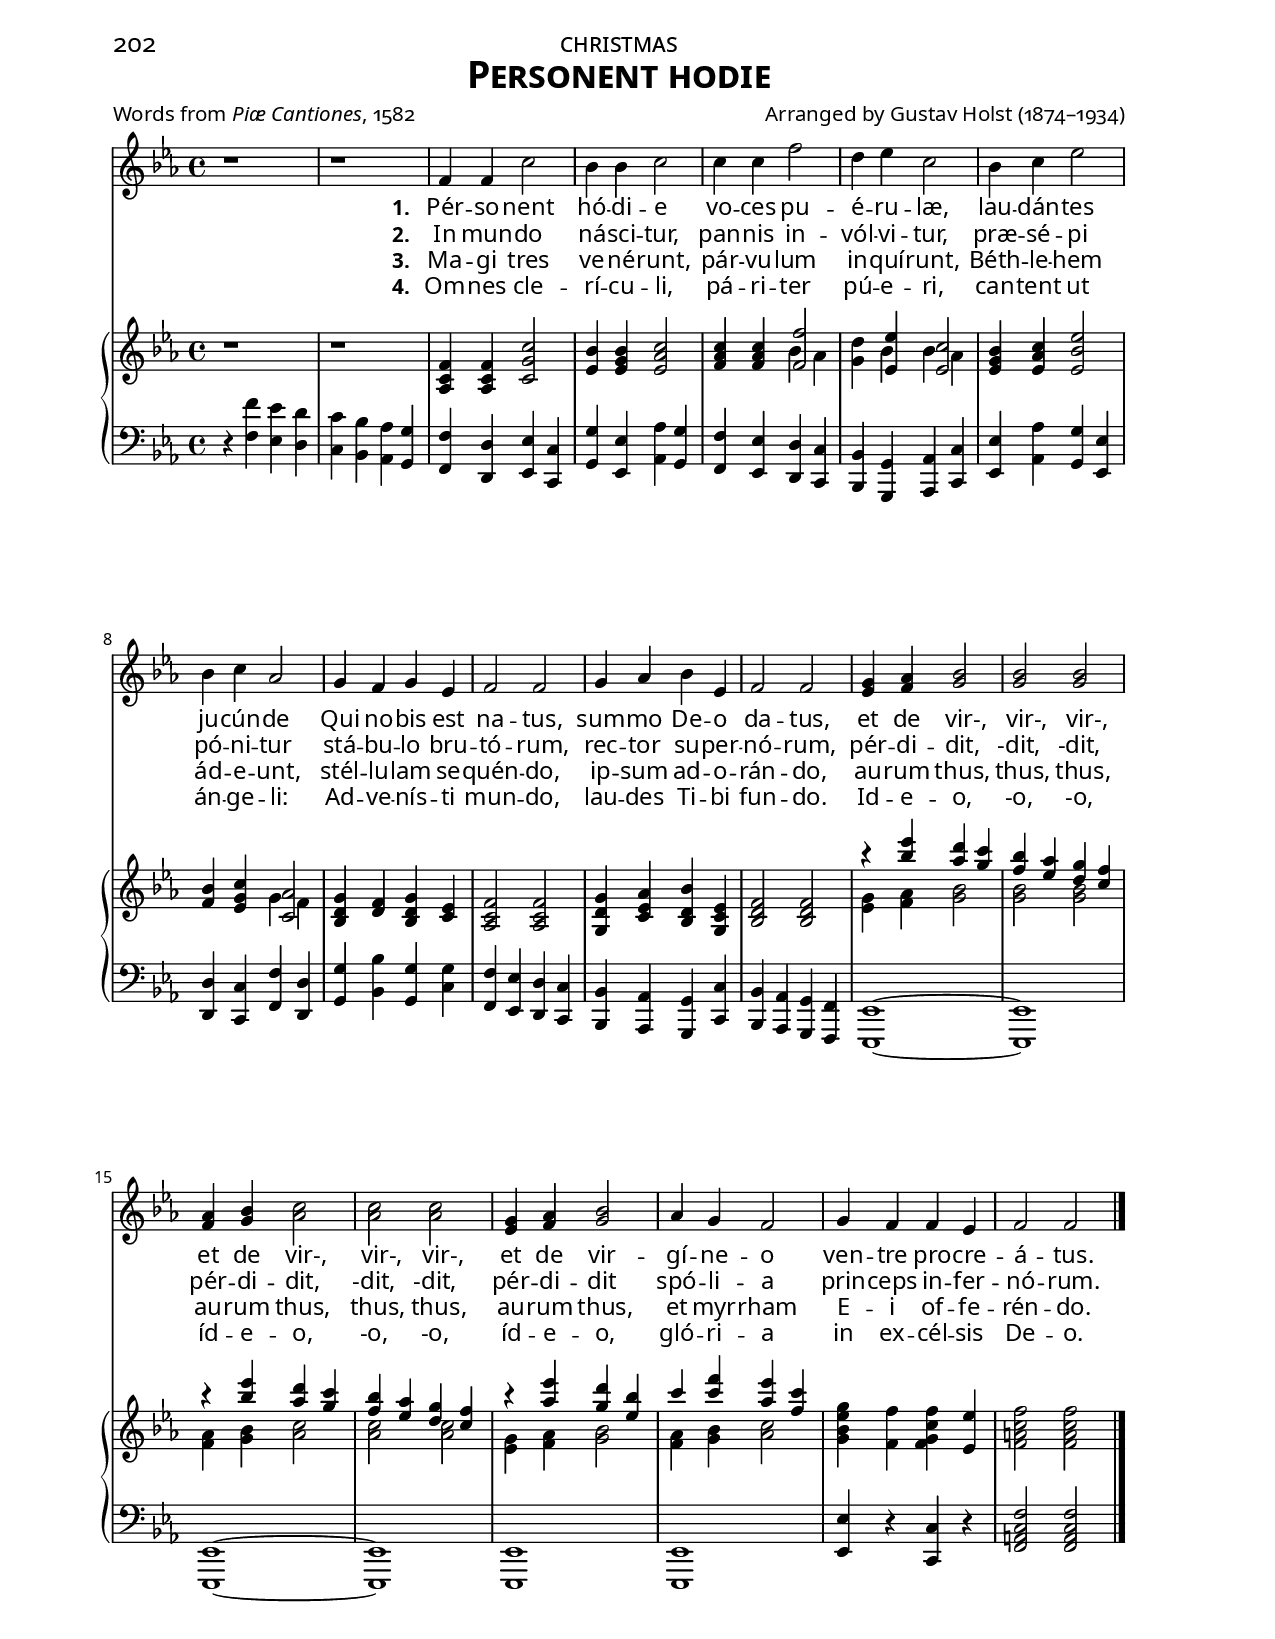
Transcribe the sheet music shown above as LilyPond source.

\version "2.14.2"
\include "util.ly"
\header {
  title = \markup{\override #'(font-name . "Garamond Premier Pro Semibold"){ \abs-fontsize #18 \smallCapsOldStyle"Personent hodie"}}
  poet = \markup \concat{"Words from " \italic "Piæ Cantiones" \oldStyleNum", 1582"}
  composer = \markup\oldStyleNum"Arranged by Gustav Holst (1874–1934)"
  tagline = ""
}
\paper {
  %print-all-headers = ##t
  paper-height = 11\in
  paper-width = 8.5\in
  indent = 0\in
  %system-system-spacing = #'((basic-distance . 10) (padding . 0))
  %system-system-spacing =
  %  #'((basic-distance . 0)
  %     (minimum-distance . 0)
  %     (padding . -0.35)
  %     (stretchability . 100))
  ragged-last-bottom = ##f
  ragged-bottom = ##f
  two-sided = ##t
  inner-margin = 1\in
  outer-margin = 0.75\in
  top-margin = 0.26\in
  bottom-margin = 0.25\in
  first-page-number = #202
  print-first-page-number = ##t
  headerLine = \markup{\override #'(font-name . "Garamond Premier Pro") \smallCapsOldStyle"christmas"}
  oddHeaderMarkup = \markup\fill-line{
     \override #'(font-name . "Garamond Premier Pro")\abs-fontsize #12.5
     \combine 
        \fill-line{"" \on-the-fly #print-page-number-check-first
        \oldStylePageNum""
        }
        \fill-line{\headerLine}
  }
  evenHeaderMarkup = \markup {
     \override #'(font-name . "Garamond Premier Pro")\abs-fontsize #12.5
     \combine
        \on-the-fly #print-page-number-check-first
        \oldStylePageNum""
        \fill-line{\headerLine}
  }
}
#(set-global-staff-size 18) \paper{ #(define fonts (make-pango-font-tree "Garamond Premier Pro" "Garamond Premier Pro" "Garamond Premier Pro" (/ 18 20))) }
global = {
  \key ees \major
  \time 4/4
  \autoBeamOff
}

sopMusic = \relative c' {
  b'1\rest |
  b1\rest |
  \oneVoice
  f4 f c'2 |
  bes4 bes c2 |
  c4 c f2 |
  d4 ees c2 |
  
  bes4 c ees2 |
  bes4 c aes2 |
  g4 f g ees |
  f2 f |
  g4 aes bes ees, |
  f2 f |
  <ees g>4 <f aes> <bes g>2 |
  
  <bes g> <bes g> |
  <aes f>4 <bes g> <c aes>2 |
  <c aes> <c aes> |
  <g ees>4 <aes f> <bes g>2 |
  aes4 g f2 |
  g4 f f ees |
  f2 f \bar "|."
}
sopWords = \lyricmode {
  
}

altoMusic = \relative c' {
  
}
altoWords = \lyricmode {
  \set stanza = #"1. "
  Pér -- so -- nent hó -- di -- e
  vo -- ces pu -- é -- ru -- læ,
  lau -- dán -- tes ju -- cún -- de
  Qui no -- bis est na -- tus,
  sum -- mo De -- o da -- tus,
  et de vir-, vir-, vir-,
  et de vir-, vir-, vir-,
  et de vir -- gí -- ne -- o
  ven -- tre pro -- cre -- á -- tus.
}
altoWordsII = \lyricmode {
%\markup\italic
  \set stanza = #"2. "
  In mun -- do ná -- sci -- tur,
  pan -- nis in -- vól -- vi -- tur,
  præ -- sé -- pi pó -- ni -- tur
  stá -- bu -- lo bru -- tó -- rum,
  rec -- tor su -- per -- nó -- rum,
  pér -- di -- dit, -dit, -dit,
  pér -- di -- dit, -dit, -dit,
  pér -- di -- dit spó -- li -- a
  prin -- ceps in -- fer -- nó -- rum.
}
altoWordsIII = \lyricmode {
  \set stanza = #"3. "
  Ma -- gi tres ve -- né -- runt,
  pár -- vu -- lum in -- quí -- runt,
  Béth -- le -- hem ád -- e -- unt,
  stél -- lu -- lam se -- quén -- do,
  ip -- sum ad -- o -- rán -- do,
  au -- rum thus, thus, thus,
  au -- rum thus, thus, thus,
  au -- rum thus, et myr -- rham
  E -- i of -- fe -- rén -- do.
}
altoWordsIV = \lyricmode {
  \set stanza = #"4. "
  Om -- nes cle -- rí -- cu -- li,
  pá -- ri -- ter pú -- e -- ri,
  can -- tent ut án -- ge -- li:
  Ad -- ve -- nís -- ti mun -- do,
  lau -- des Ti -- bi fun -- do.
  Id -- e -- o, -o, -o,
  íd -- e -- o, -o, -o,
  íd -- e -- o, gló -- ri -- a
  in ex -- cél -- sis De -- o.
}
altoWordsV = \lyricmode {
  \set stanza = #"5. "
  \set ignoreMelismata = ##t
}
altoWordsVI = \lyricmode {
  \set stanza = #"6. "
  \set ignoreMelismata = ##t
}
tenorMusic = \relative c' {
  
}
tenorWords = \lyricmode {

}

bassMusic = \relative c {
 
}
bassWords = \lyricmode {

}

pianoRH = \relative c' {
  r1 |
  r1 |
  <f c aes>4 q <c g' c>2 |
  <ees bes'>4 <ees g bes> <ees aes c>2 |
  <f aes c>4 q << <f f'>2 \\ {bes4 aes} >> |
  <g d'>4 << {<ees ees'> <ees c'>2} \\ {bes'4 bes aes} >> |
  
  <ees g bes>4 <ees aes c> <ees bes' ees>2 |
  <f bes>4 <ees g c> << <c aes'>2 \\ {g'4 f} >> |
  <g d bes>4 <f d> <g d bes> <ees c> |
  <f c aes>2 q |
  <g d g,>4 <aes ees c> <bes d, bes> <ees, c g> |
  <f d bes>2 q |
  << {b'4\rest <bes ees> <aes d> <g c>} \\ {<g, ees>4 <aes f> <bes g>2} >> |
  
  <<
    {
      <f' bes>4 <ees aes> <d g> <c f> |
      b'4\rest <bes ees> <aes d> <g c> |
      <f bes>4 <ees aes> <d g> <c f> |
      b'4\rest <aes ees'> <g d'> <ees bes'> |
      c'4 <c f> <aes ees'> <f c'> |
    } \\
    {
      <g, bes>2 q|
      <f aes>4 <g bes> <aes c>2 |
      q q |
      <g ees>4 <aes f> <bes g>2 |
      <aes f>4 <bes g> <c aes>2 |
    }
  >>
  <g bes ees g>4 <f f'> <f g c f> <ees ees'> |
  <f a c f>2 q \bar "||"
}
pianoLH = \relative c' {
  r4 <f f,> <ees ees,> <d d,> |
  <c c,> <bes bes,> <aes aes,> <g g,> |
  <f f,> <d d,> <ees ees,> <c c,> |
  <g g'> <ees ees'> <aes aes'> <g g'> |
  <f f'> <ees ees'> <d d'> <c c'> |
  <bes bes'> <g g'> <aes aes'> <c c'> |
  
  <ees ees'> <aes aes'> <g g'> <ees ees'> |
  <d d'> <c c'> <f f'> <d d'> |
  <g g'> <bes bes'> <g g'> <c g'> |
  <f f,> <ees ees,> <d d,> <c c,> |
  <bes bes,> <aes aes,> <g g,> <c c,> |
  <bes bes,> <aes aes,> <g g,> <f f,> |
  <ees ees,>1~ |
  
  q |
  q~ |
  q |
  q |
  q |
  <ees ees'>4 r <c c'> r |
  <f a c f>2 q \bar "|."
}

\score {
  <<
   \new ChoirStaff <<
    \new Staff = women <<
      \new Voice = "sopranos" { \voiceOne << \global \sopMusic >> }
      \new Voice = "altos" { \voiceTwo << \global \altoMusic >> }
    >>
    \new Lyrics \with { alignAboveContext = #"women" \override VerticalAxisGroup #'nonstaff-relatedstaff-spacing = #'((basic-distance . 1))} \lyricsto "sopranos" \sopWords
    \new Lyrics = "altosVI"  \with { alignBelowContext = #"women" } \lyricsto "sopranos" \altoWordsVI
    \new Lyrics = "altosV"  \with { alignBelowContext = #"women" } \lyricsto "sopranos" \altoWordsV
    \new Lyrics = "altosIV"  \with { alignBelowContext = #"women" } \lyricsto "sopranos" \altoWordsIV
    \new Lyrics = "altosIII"  \with { alignBelowContext = #"women" } \lyricsto "sopranos" \altoWordsIII
    \new Lyrics = "altosII"  \with { alignBelowContext = #"women" } \lyricsto "sopranos" \altoWordsII
    \new Lyrics = "altos"  \with { alignBelowContext = #"women" } \lyricsto "sopranos" \altoWords
  >>
    \new PianoStaff << \new Staff { \new Voice { \global \pianoRH } } \new Staff { \clef "bass" \global \pianoLH } >>
  >>
  \layout {
  \context {
    \Lyrics
    \override LyricText #'font-size = #1.3
  }
    \context {
      \Score
      \override SpacingSpanner #'base-shortest-duration = #(ly:make-moment 1 8)
      \override SpacingSpanner #'common-shortest-duration = #(ly:make-moment 1 4)
    }
    \context {
      % Remove all empty staves
      % \Staff \RemoveEmptyStaves \override VerticalAxisGroup #'remove-first = ##t
    }
    \context {
      \Lyrics
      \override LyricText #'X-offset = #center-on-word
    }
  }
}

